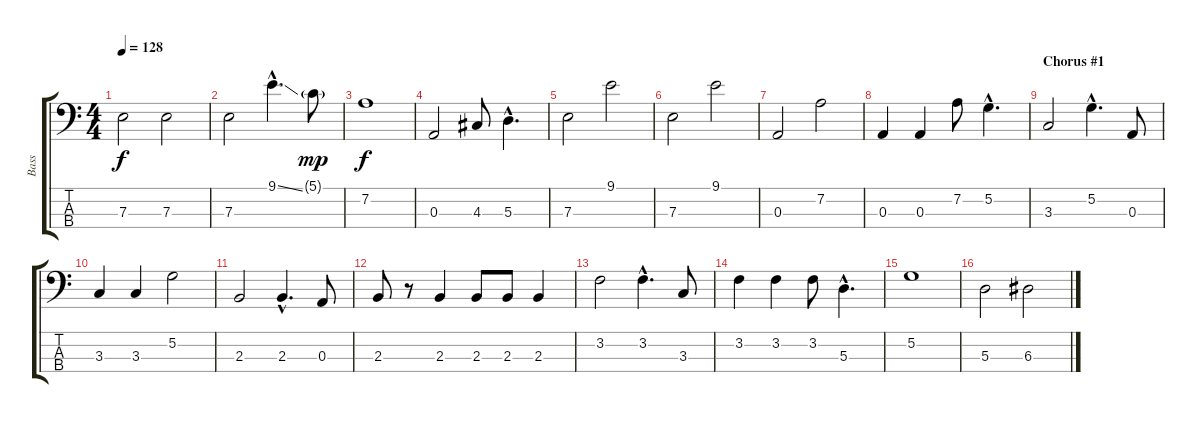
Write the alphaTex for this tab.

\track ("Bass" "Bass") {instrument electricbasspick}
\staff {score tabs}
\tuning (G2 D2 A1 E1) {hide}
\ts (4 4)
\tempo 128
\clef f4
\ks c
7.3.2{dy f} 7.3.2 |
7.3.2 9.1{ss hac}.4{d} 5.1{g}.8{dy mp} |
7.2.1{dy f} |
0.3.2 4.3.8 5.3{hac}.4{d} |
7.3.2 9.1.2 |
7.3.2 9.1.2 |
0.3.2 7.2.2 |
0.3.4 0.3.4 7.2.8 5.2{hac}.4{d} |
\section ("" "Chorus #1")
3.3.2 5.2{hac}.4{d} 0.3.8 |
3.3.4 3.3.4 5.2.2 |
2.3.2 2.3{hac}.4{d} 0.3.8 |
2.3.8 r.8 2.3.4 2.3.8 2.3.8 2.3.4 |
3.2.2 3.2{hac}.4{d} 3.3.8 |
3.2.4 3.2.4 3.2.8 5.3{hac}.4{d} |
5.2.1 |
5.3.2 6.3.2
